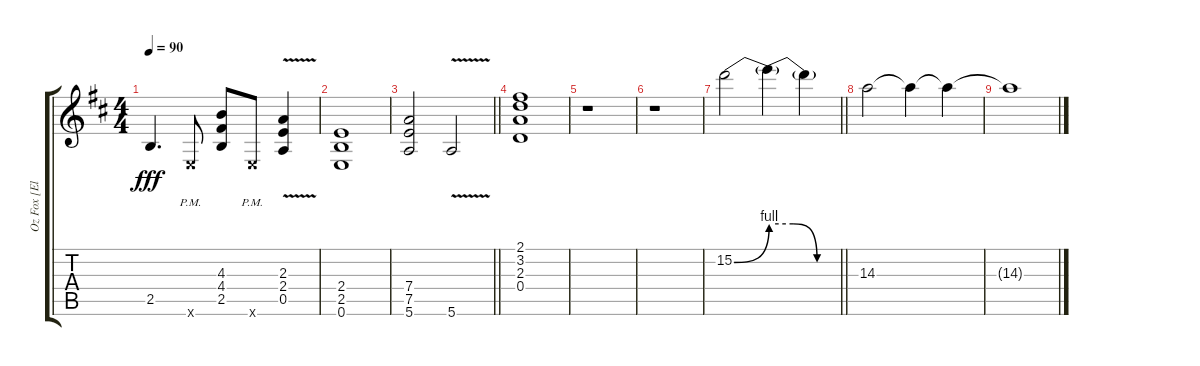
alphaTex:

\track ("Oz Fox [Electric Guitar]" "Oz Fox [El") {instrument distortionguitar}
\staff {score tabs}
\tuning (E4 B3 G3 D3 A2 E2) {hide}
\ts (4 4)
\tempo 90
\clef g2
\ks d
2.5.4{d dy fff} 0.6{pm x}.8 (4.3 4.4 2.5).8 0.6{pm x}.8 (2.3 2.4{v} 0.5{v}).4 |
(2.4 2.5 0.6).1 |
\barLineRight lightlight
(7.4 7.5 5.6).2 5.6{v}.2 |
(2.1 3.2 2.3 0.4).1 |
r.1 |
r.1 |
\barLineRight lightlight
15.2{be (bend 0 0 60 4)}.2 15.2{be (custom 0 4 20 4 40 0 60 0) t}.4 15.2{t}.4 |
14.3.2 14.3{t}.4 14.3{t}.4 |
14.3{t}.1
